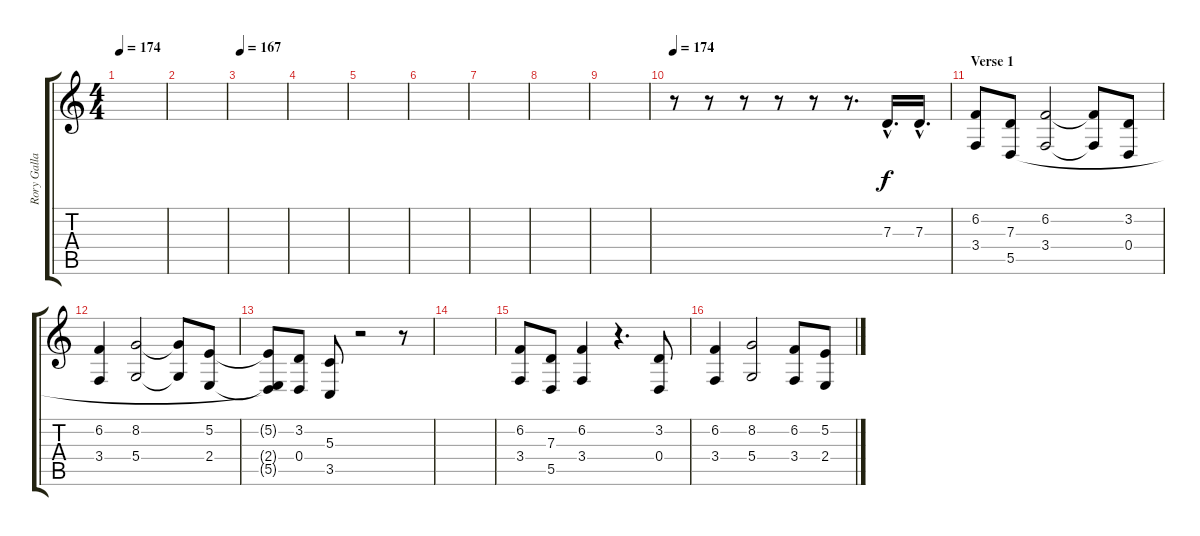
\track ("Rory Gallagher Vocals" "Rory Galla") {instrument cello}
\staff {score tabs}
\tuning (E4 B3 G3 D3 A2 E2) {hide}
\ts (4 4)
\tempo 174
\clef g2
\ks c
|
|
\tempo 167
|
|
|
|
|
|
|
\tempo 174
r.8 r.8 r.8 r.8 r.8 r.8{d} 7.3{hac}.16{d} 7.3{hac}.16{d} |
\section ("" "Verse 1")
(6.2 3.4).8 (7.3 5.5).8 (6.2 3.4).2 (6.2{t} 3.4{t}).8 (3.2 0.4).8 |
(6.2 3.4).4 (8.2 5.4).2 (8.2{t} 5.4{t}).8 (5.2 2.4).8 |
(5.2{t} 2.4{t} 5.5{t}).8 (3.2 0.4).8 (5.3 3.5).8 r.2 r.8 |
|
(6.2 3.4).8 (7.3 5.5).8 (6.2 3.4).4 r.4{d} (3.2 0.4).8 |
(6.2 3.4).4 (8.2 5.4).2 (6.2 3.4).8 (5.2 2.4).8
